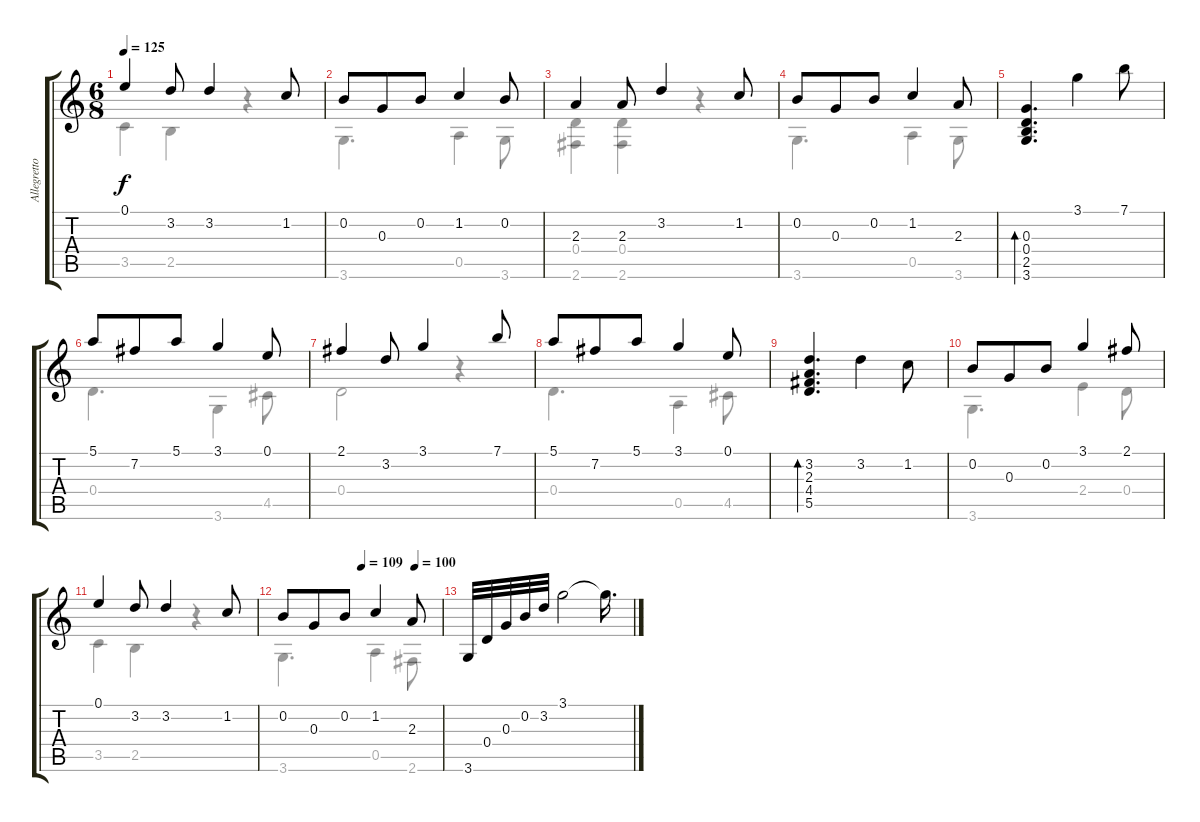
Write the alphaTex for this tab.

\track ("Allegretto Scherzando" "Allegretto") {instrument acousticguitarnylon}
\staff {score tabs}
\tuning (E4 B3 G3 D3 A2 E2) {hide}
\voice
\ts (6 8)
\tempo 125
\clef g2
\ks c
0.1.4{dy f} 3.2.8 3.2.4 1.2.8 |
0.2.8 0.3.8 0.2.8 1.2.4 0.2.8 |
2.3.4 2.3.8 3.2.4 1.2.8 |
0.2.8 0.3.8 0.2.8 1.2.4 2.3.8 |
(0.3 0.4 2.5 3.6).4{d bd 480} 3.1.4 7.1.8 |
5.1.8 7.2.8 5.1.8 3.1.4 0.1.8 |
2.1.4 3.2.8 3.1.4 7.1.8 |
5.1.8 7.2.8 5.1.8 3.1.4 0.1.8 |
(3.2 2.3 4.4 5.5).4{d bd 480} 3.2.4 1.2.8 |
0.2.8 0.3.8 0.2.8 3.1.4 2.1.8 |
0.1.4 3.2.8 3.2.4 1.2.8 |
\tempo (109 0.5)
\tempo (100 0.8333333333333334)
0.2.8 0.3.8 0.2.8 1.2.4 2.3.8 |
3.6.32 0.4.32 0.3.32 0.2.32 3.2.32 3.1.2 3.1{t}.16{d}
\voice
\clef g2
\ottava regular
\simile none
\ks c
3.5.4{dy f} 2.5.4 r.4 |
3.6.4{d} 0.5.4 3.6.8 |
(0.4 2.6).4 (0.4 2.6).4 r.4 |
3.6.4{d} 0.5.4 3.6.8 |
|
0.4.4{d} 3.6.4 4.5.8 |
0.4.2 r.4 |
0.4.4{d} 0.5.4 4.5.8 |
|
3.6.4{d} 2.4.4 0.4.8 |
3.5.4 2.5.4 r.4 |
3.6.4{d} 0.5.4 2.6.8 |
